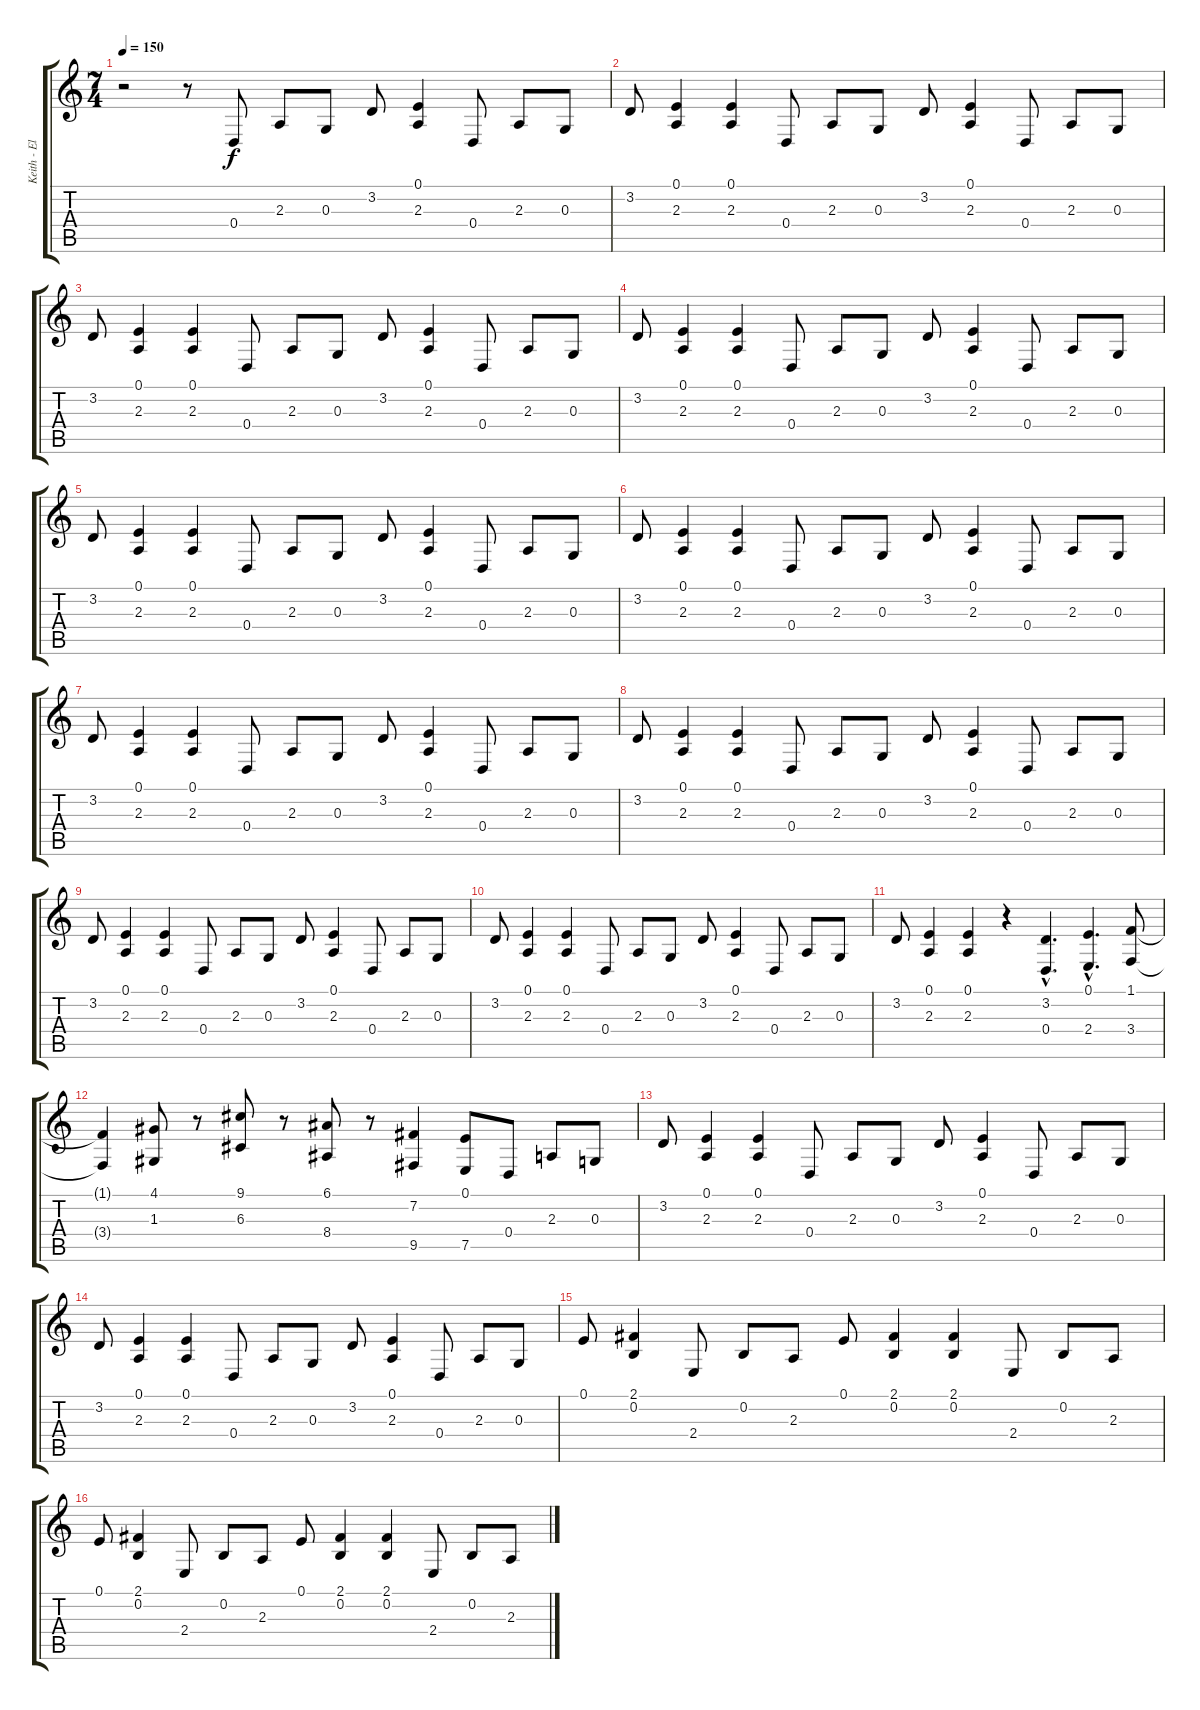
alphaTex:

\track ("Keith - Electric Grand Piano" "Keith - El") {instrument electricgrandpiano}
\staff {score tabs}
\tuning (E4 B3 G3 D3 A2 E2) {hide}
\ts (7 4)
\tempo 150
\clef g2
\ks c
r.2{dy f instrument electricgrandpiano} r.8 0.4.8 2.3.8 0.3.8 3.2.8 (0.1 2.3).4 0.4.8 2.3.8 0.3.8 |
3.2.8 (0.1 2.3).4 (0.1 2.3).4 0.4.8 2.3.8 0.3.8 3.2.8 (0.1 2.3).4 0.4.8 2.3.8 0.3.8 |
3.2.8 (0.1 2.3).4 (0.1 2.3).4 0.4.8 2.3.8 0.3.8 3.2.8 (0.1 2.3).4 0.4.8 2.3.8 0.3.8 |
3.2.8 (0.1 2.3).4 (0.1 2.3).4 0.4.8 2.3.8 0.3.8 3.2.8 (0.1 2.3).4 0.4.8 2.3.8 0.3.8 |
3.2.8 (0.1 2.3).4 (0.1 2.3).4 0.4.8 2.3.8 0.3.8 3.2.8 (0.1 2.3).4 0.4.8 2.3.8 0.3.8 |
3.2.8 (0.1 2.3).4 (0.1 2.3).4 0.4.8 2.3.8 0.3.8 3.2.8 (0.1 2.3).4 0.4.8 2.3.8 0.3.8 |
3.2.8 (0.1 2.3).4 (0.1 2.3).4 0.4.8 2.3.8 0.3.8 3.2.8 (0.1 2.3).4 0.4.8 2.3.8 0.3.8 |
3.2.8 (0.1 2.3).4 (0.1 2.3).4 0.4.8 2.3.8 0.3.8 3.2.8 (0.1 2.3).4 0.4.8 2.3.8 0.3.8 |
3.2.8 (0.1 2.3).4 (0.1 2.3).4 0.4.8 2.3.8 0.3.8 3.2.8 (0.1 2.3).4 0.4.8 2.3.8 0.3.8 |
3.2.8 (0.1 2.3).4 (0.1 2.3).4 0.4.8 2.3.8 0.3.8 3.2.8 (0.1 2.3).4 0.4.8 2.3.8 0.3.8 |
3.2.8 (0.1 2.3).4 (0.1 2.3).4 r.4 (3.2{hac} 0.4{hac}).4{d} (0.1{hac} 2.4{hac}).4{d} (1.1 3.4).8 |
(1.1{t} 3.4{t}).4 (4.1 1.3).8 r.8 (9.1 6.3).8 r.8 (6.1 8.4).8 r.8 (7.2 9.5).4 (0.1 7.5).8 0.4.8 2.3.8 0.3.8 |
3.2.8 (0.1 2.3).4 (0.1 2.3).4 0.4.8 2.3.8 0.3.8 3.2.8 (0.1 2.3).4 0.4.8 2.3.8 0.3.8 |
3.2.8 (0.1 2.3).4 (0.1 2.3).4 0.4.8 2.3.8 0.3.8 3.2.8 (0.1 2.3).4 0.4.8 2.3.8 0.3.8 |
0.1.8 (2.1 0.2).4 2.4.8 0.2.8 2.3.8 0.1.8 (2.1 0.2).4 (2.1 0.2).4 2.4.8 0.2.8 2.3.8 |
0.1.8 (2.1 0.2).4 2.4.8 0.2.8 2.3.8 0.1.8 (2.1 0.2).4 (2.1 0.2).4 2.4.8 0.2.8 2.3.8
